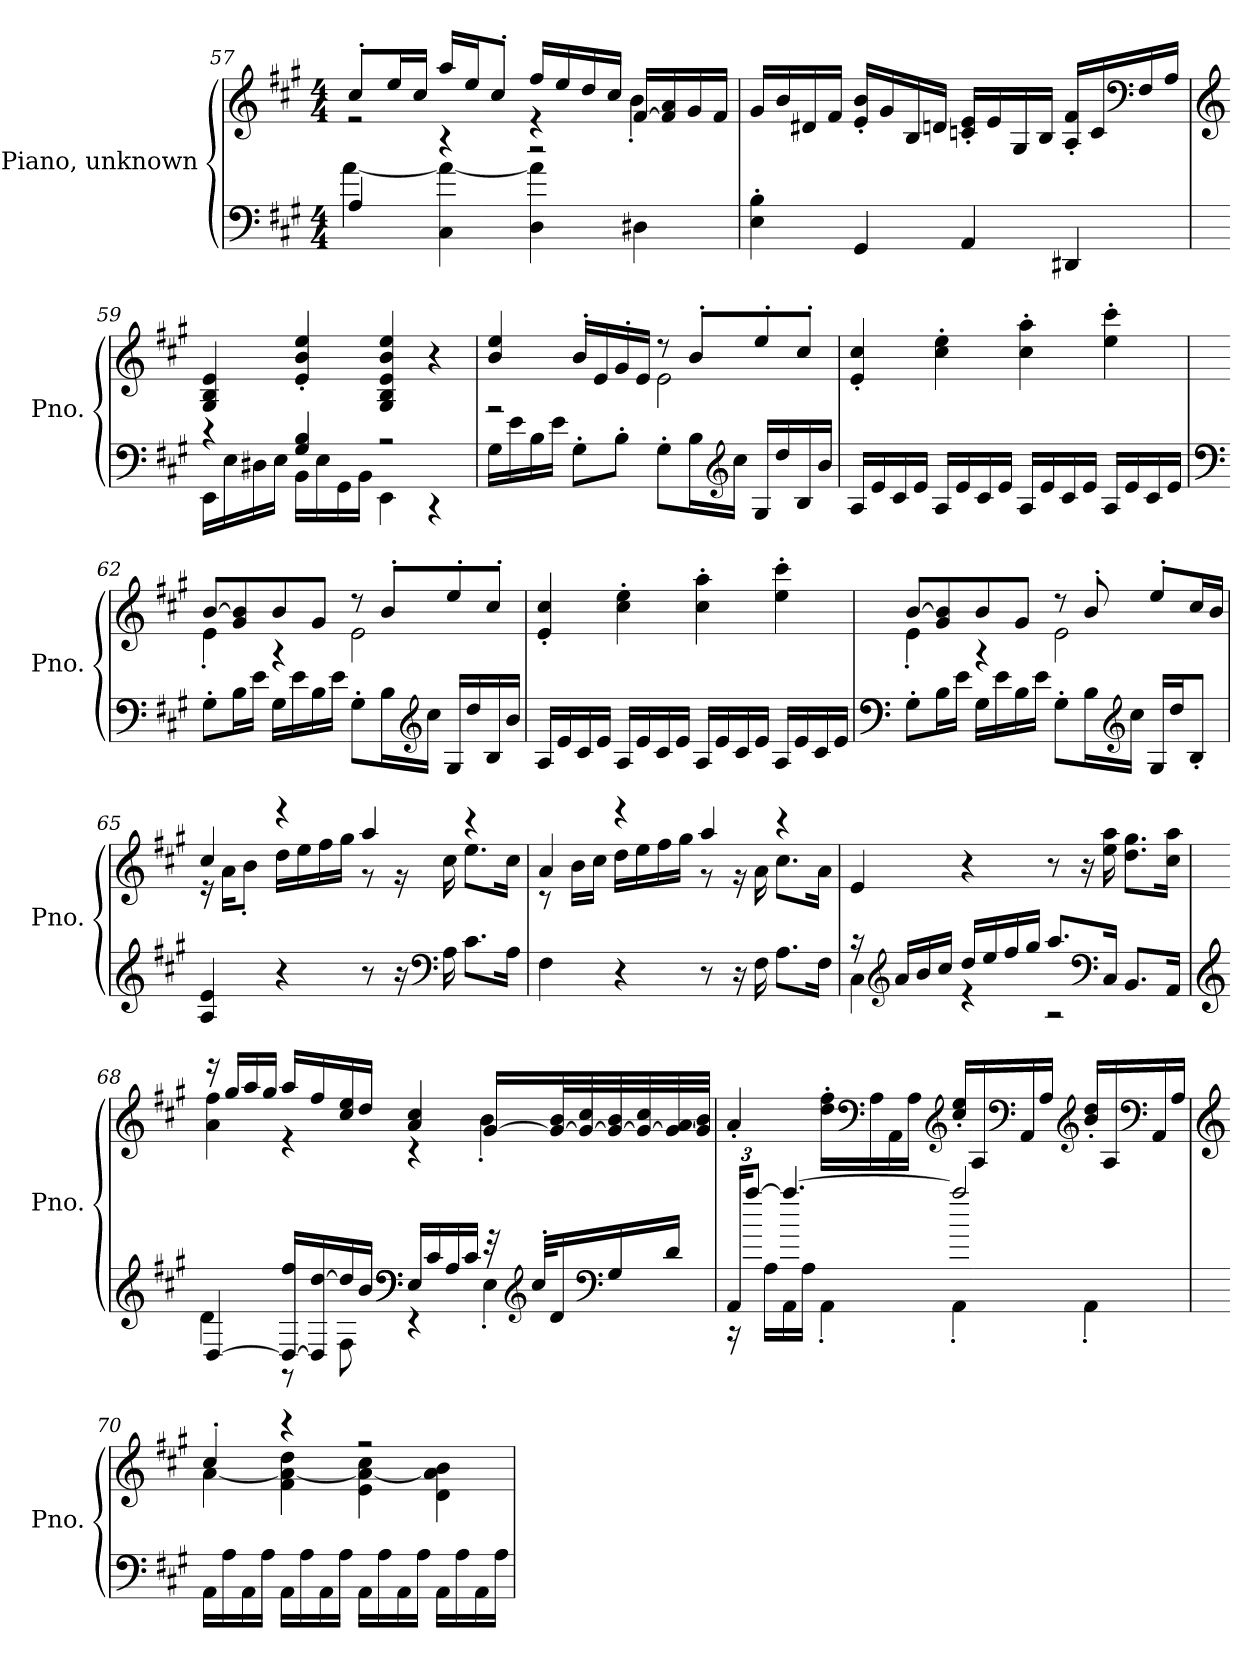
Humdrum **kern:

**kern	**kern
*part1	*part1
*staff2	*staff1
*I"Piano, unknown	*
*I'Pno.	*
*clefF4	*clefG2
*k[f#c#g#]	*k[f#c#g#]
*M4/4	*M4/4
=57	=57
*^	*^
4A/	[4a\	8cc#'/L	2r
.	.	16ee/L	.
.	.	16cc#/JJ	.
4r	4C#\ 4a\_	16aa/LL	.
.	.	16ee/J	.
.	.	8cc#'/J	.
2r	4D\ 4a\]	16ff#/LL	4r
.	.	16ee/	.
.	.	16dd/	.
.	.	16cc#/JJ	.
.	4D#X\	[16f#/LL	4b'\
.	.	16f#/] 16a/	.
.	.	16g#/	.
.	.	16f#/JJ	.
*v	*v	*	*
*	*v	*v
!!LO:PB:g=z
=58	=58
4E\' 4B\'	16g#/LL
.	16b/
.	16d#X/
.	16f#/JJ
4GG#/	16e/' 16b/'LL
.	16g#/
.	16B/
.	16dn/JJ
4AA/	16cn/' 16e/'LL
.	16e/
.	16G#/
.	16B/JJ
4DD#X/	16A/' 16f#/'LL
.	16c/
*	*clefF4
.	16F#/
.	16A/JJ
=59	=59
*	*clefG2
*^	*
4r	16EE\LL	4G#/ 4B/ 4e/
.	16E\	.
.	16D#X\	.
.	16E\JJ	.
4G#/ 4B/	16BB\LL	4e/' 4b/' 4ee/'
.	16E\	.
.	16GG#\	.
.	16BB\JJ	.
2r	4EE\	4G#/ 4B/ 4e/ 4b/ 4ee/
.	4r	4r
*v	*v	*
!!LO:LB:g=z
=60	=60
*	*^
16G#\LL	4b/ 4ee/	2r
16e\	.	.
16B\	.	.
16e\JJ	.	.
8G#'\L	16b'/LL	.
.	16e/	.
8B'\J	16g#'/	.
.	16e/JJ	.
8G#'\L	8r	2e\
16B\L	8b'/L	.
*clefG2	*	*
16cc#\JJ	.	.
16G#/LL	8ee'/	.
16dd/	.	.
16B/	8cc#'/J	.
16b/JJ	.	.
*	*v	*v
=61	=61
16A/LL	4e/' 4cc#/'
16e/	.
16c#/	.
16e/JJ	.
16A/LL	4cc#\' 4ee\'
16e/	.
16c#/	.
16e/JJ	.
16A/LL	4cc#\' 4aa\'
16e/	.
16c#/	.
16e/JJ	.
16A/LL	4ee\' 4ccc#\'
16e/	.
16c#/	.
16e/JJ	.
!!LO:LB:g=z
=62	=62
*clefF4	*
*	*^
8G#'\L	[8b/L	4e'\
16B\L	8g#/ 8b/]	.
16e\JJ	.	.
16G#\LL	8b/	4r
16e\	.	.
16B\	8g#/J	.
16e\JJ	.	.
8G#'\L	8r	2e\
16B\L	8b'/L	.
*clefG2	*	*
16cc#\JJ	.	.
16G#/LL	8ee'/	.
16dd/	.	.
16B/	8cc#'/J	.
16b/JJ	.	.
*	*v	*v
=63	=63
16A/LL	4e/' 4cc#/'
16e/	.
16c#/	.
16e/JJ	.
16A/LL	4cc#\' 4ee\'
16e/	.
16c#/	.
16e/JJ	.
16A/LL	4cc#\' 4aa\'
16e/	.
16c#/	.
16e/JJ	.
16A/LL	4ee\' 4ccc#\'
16e/	.
16c#/	.
16e/JJ	.
!!LO:LB:g=z
=64	=64
*clefF4	*
*	*^
8G#'\L	[8b/L	4e'\
16B\L	8g#/ 8b/]	.
16e\JJ	.	.
16G#\LL	8b/	4r
16e\	.	.
16B\	8g#/J	.
16e\JJ	.	.
8G#'\L	8r	2e\
16B\L	8b'/	.
*clefG2	*	*
16cc#\JJ	.	.
16G#/LL	8ee'/L	.
16dd/J	.	.
8B'/J	16cc#/L	.
.	16b/JJ	.
=65	=65	=65
4A/ 4e/	4cc#/	16r
.	.	16a\KL
.	.	8b'\J
4r	4r	16dd\LL
.	.	16ee\
.	.	16ff#\
.	.	16gg#\JJ
8r	4aa/	8r
16r	.	16r
*clefF4	*	*
16A\	.	16cc#\
8.c#\L	4r	8.ee\L
16A\Jk	.	16cc#\Jk
=66	=66	=66
4F#\	4a/	8r
.	.	16b\LL
.	.	16cc#\JJ
4r	4r	16dd\LL
.	.	16ee\
.	.	16ff#\
.	.	16gg#\JJ
8r	4aa/	8r
16r	.	16r
16F#\	.	16a\
8.A\L	4r	8.cc#\L
16F#\Jk	.	16a\Jk
*	*v	*v
!!LO:LB:g=z
=67	=67
*^	*
16r	4C#\	4e/
*clefG2	*	*
16a/LL	.	.
16b/	.	.
16cc#/JJ	.	.
16dd/LL	4r	4r
16ee/	.	.
16ff#/	.	.
16gg#/JJ	.	.
8.aa/L	2r	8r
.	.	16r
*clefF4	*	*
16C#/Jk	.	16ee\ 16aa\
8.BB/L	.	8.dd\ 8.gg#\L
16AA/Jk	.	16cc#\ 16aa\Jk
!!LO:LB:g=z
=68	=68	=68
*clefG2	*	*
*	*	*^
[4D/	4d\	16r	4a\ 4ff#\
.	.	16gg#/LL	.
.	.	16aa/	.
.	.	16gg#/JJ	.
16D/_ 16ff#/LL	8r	16aa/LL	4r
16D/] [16dd/	.	16ff#/	.
16dd/]	8F#\	16cc#/ 16ee/	.
16b/JJ	.	16dd/JJ	.
*clefF4	*	*	*
16E/LL	4r	4a/ 4cc#/	4r
16c#/	.	.	.
16A/	.	.	.
16c#/JJ	.	.	.
32r	4E'\	[16g#/LL	4b'\
*clefG2	*	*	*
32cc#'/KLL	.	.	.
16d/	.	32g#/_ 32b/L	.
.	.	32g#/_ 32cc#/	.
*clefF4	*	*	*
16G#/	.	32g#/_ 32b/	.
.	.	32g#/_ 32cc#/	.
16d/JJ	.	32g#/_ 32a/	.
.	.	32g#/] 32b/JJJ	.
*	*	*v	*v
!!LO:PB:g=z
=69	=69	=69
*Xbrackettup	*	*
24AA/KL	16r	4a'/
[12aa/J	.	.
.	16A\LL	.
4.aa/_	16AA\	.
.	16A\JJ	.
.	4AA'\	16dd\' 16ff#\'LL
*	*	*clefF4
.	.	16A\
.	.	16AA\
.	.	16A\JJ
*	*	*clefG2
2aa/]	4AA'\	16cc#/' 16ee/'LL
.	.	16A/
*	*	*clefF4
.	.	16AA/
.	.	16A/JJ
*	*	*clefG2
.	4AA'\	16b/' 16dd/'LL
.	.	16A/
*	*	*clefF4
.	.	16AA/
.	.	16A/JJ
*v	*v	*
=70	=70
*	*clefG2
*	*^
16AA\LL	4cc#'/	[4a\
16A\	.	.
16AA\	.	.
16A\JJ	.	.
16AA\LL	4r	4f#\ 4a\_ 4dd\
16A\	.	.
16AA\	.	.
16A\JJ	.	.
16AA\LL	2r	4e\ 4a\_ 4cc#\
16A\	.	.
16AA\	.	.
16A\JJ	.	.
16AA\LL	.	4d\ 4a\] 4b\
16A\	.	.
16AA\	.	.
16A\JJ	.	.
*	*v	*v
=	=
*-	*-
